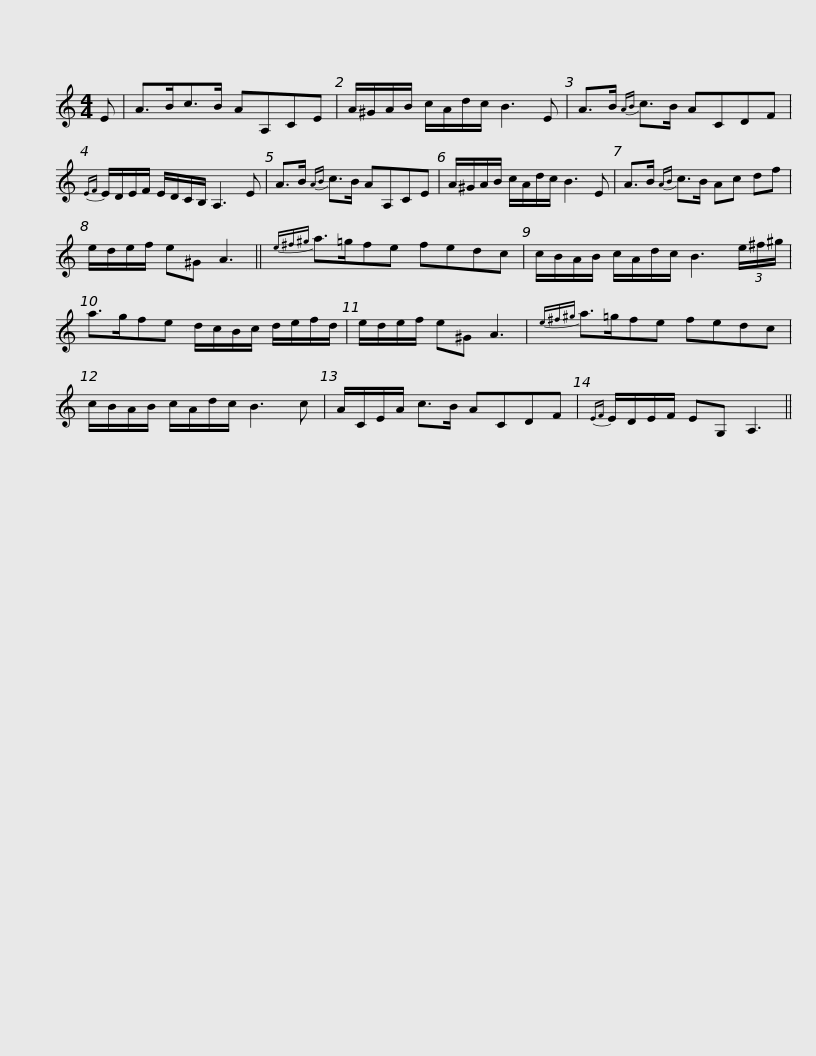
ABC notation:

X:1
L:1/8
M:4/4
I:linebreak $
K:C
V:1 treble
V:1
 E | A>Bc>B AA,CE | A/^G/A/B/ c/A/d/c/ B3 E | A>B{AB} c>B ACDF |{EF} E/D/E/F/ E/D/C/B,/ A,3 E |$ %5
 A>B{AB} c>B AA,CE | A/^G/A/B/ c/A/d/c/ B3 E | A>B{AB} c>B Ac df | e/d/e/f/ e^G A3 ||${e^f^g} a>=gfe fedc | %10
 c/B/A/B/ c/A/d/c/ B3 (3e/^f/^g/ | a>gfe d/c/B/c/ d/e/f/d/ | e/d/e/f/ e^G A3 |${e^f^g} a>=gfe fedc | c/B/A/B/ c/A/d/c/ B3 c | %15
 A/C/E/A/ c>B ACDF |{EF} E/D/E/F/ EG, A,3 || %17
